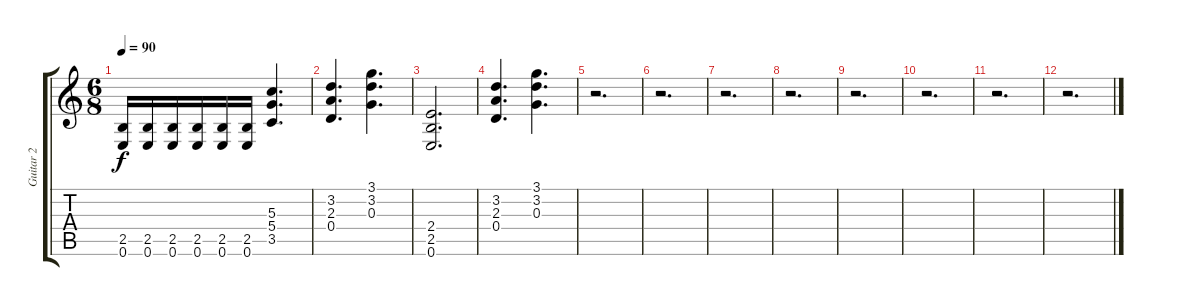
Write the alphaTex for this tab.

\track ("Guitar 2" "Guitar 2") {instrument distortionguitar}
\staff {score tabs}
\tuning (E4 B3 G3 D3 A2 E2) {hide}
\ts (6 8)
\tempo 90
\clef g2
\ks c
(2.5 0.6).16{dy f} (2.5 0.6).16 (2.5 0.6).16 (2.5 0.6).16 (2.5 0.6).16 (2.5 0.6).16 (5.3 5.4 3.5).4{d} |
(3.2 2.3 0.4).4{d} (3.1 3.2 0.3).4{d} |
(2.4 2.5 0.6).2{d} |
(3.2 2.3 0.4).4{d} (3.1 3.2 0.3).4{d} |
r.2{d} |
r.2{d} |
r.2{d} |
r.2{d} |
r.2{d} |
r.2{d} |
r.2{d} |
r.2{d}
